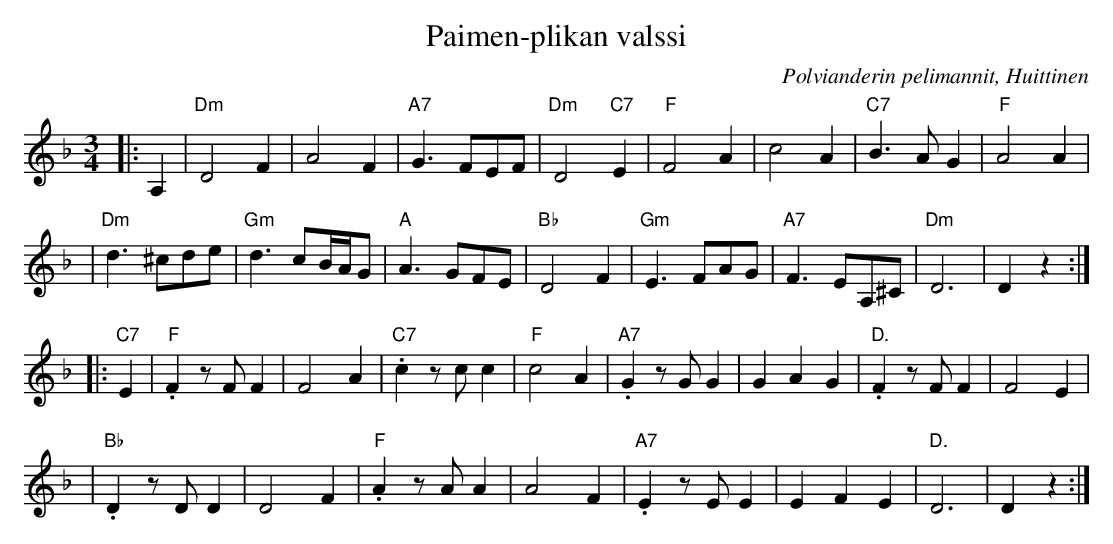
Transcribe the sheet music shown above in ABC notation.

X:1
T: Paimen-plikan valssi
O: Polvianderin pelimannit, Huittinen
M: 3/4
L: 1/8
K: Dm
|: A,2 \
| "Dm"D4 F2 | A4 F2 | "A7"G3 FEF | "Dm"D4 "C7"E2 \
| "F"F4 A2 | c4 A2 | "C7"B3 AG2 | "F"A4 A2 |
| "Dm"d3 ^cde | "Gm"d3 cB/A/G | "A"A3 GFE | "Bb"D4 F2 \
| "Gm"E3 FAG | "A7"F3 EA,^C | "Dm"D6 | D2 z2 :|
|: "C7"E2 \
| "F".F2 zFF2 | F4 A2 | "C7".c2 zcc2 | "F"c4 A2 \
| "A7".G2 zGG2 | G2 A2 G2 | "D.".F2 zFF2 | F4 E2 |
| "Bb".D2 zDD2 | D4 F2 | "F".A2 zAA2 | A4 F2 \
| "A7".E2 zEE2 | E2 F2 E2 | "D."D6 | D2 z2 :|
